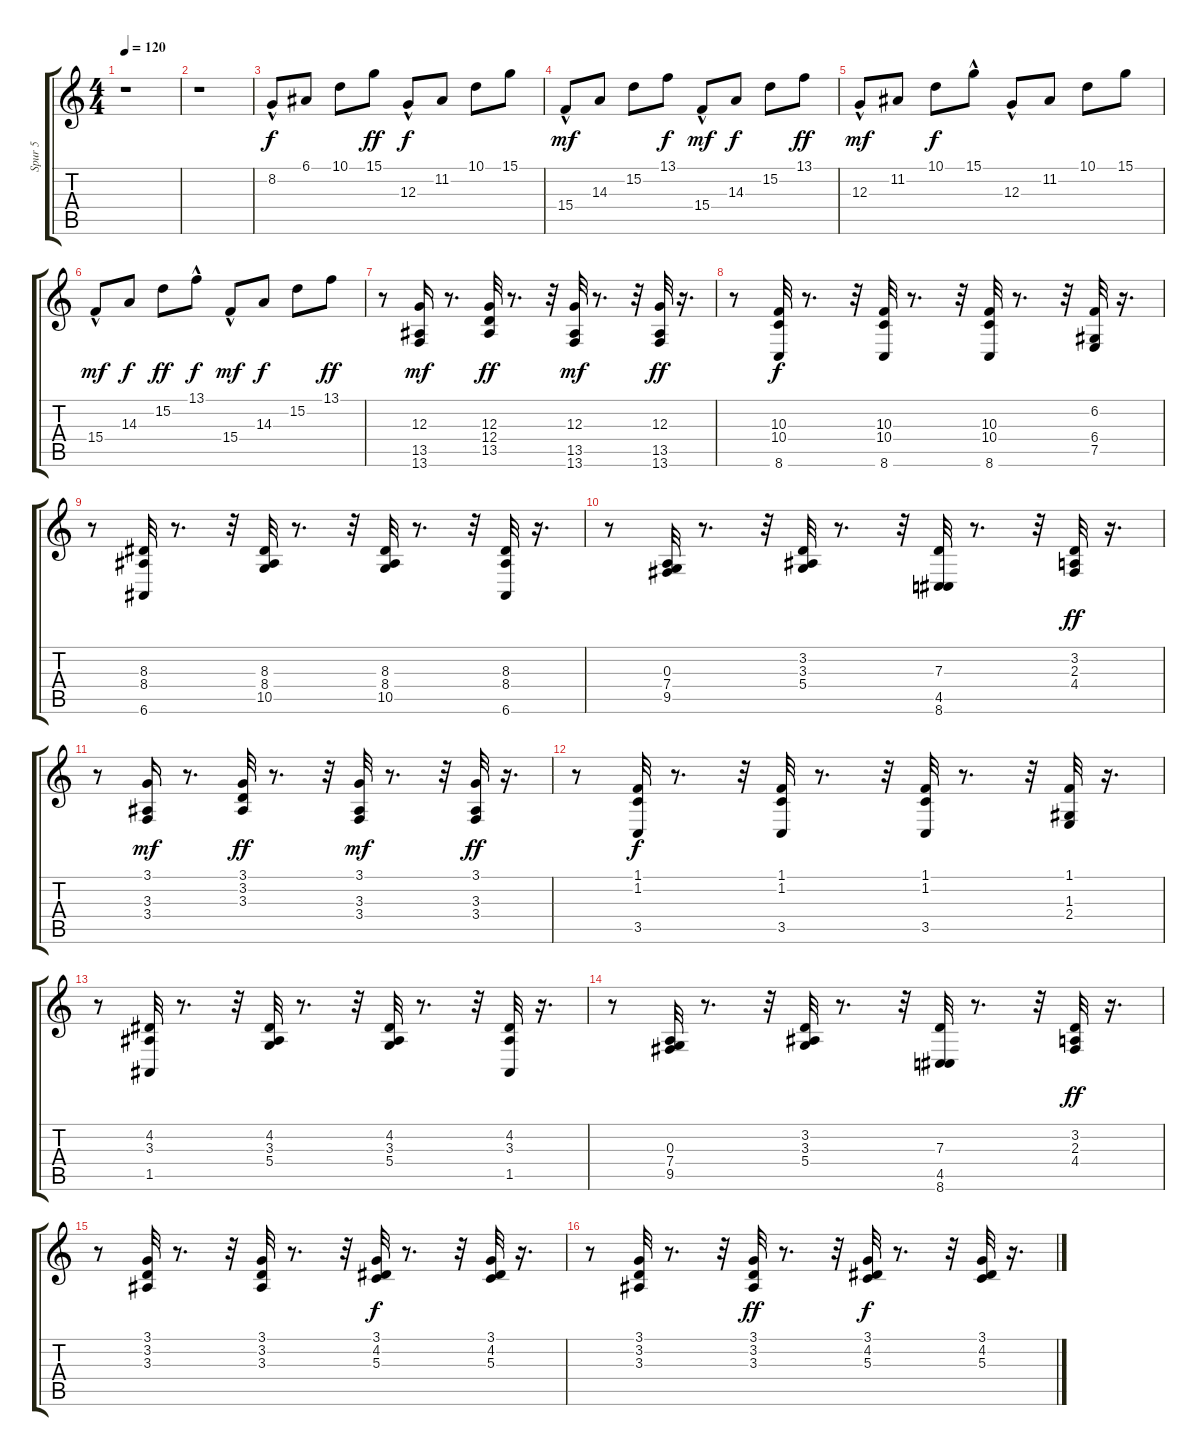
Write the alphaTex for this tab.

\track ("Spur 5" "Spur 5") {instrument acousticgrandpiano}
\staff {score tabs}
\tuning (E4 B3 G3 D3 A2 E2) {hide}
\ts (4 4)
\tempo 120
\clef g2
\ks c
r.1{dy f instrument acousticgrandpiano} |
r.1 |
8.2{hac}.8 6.1.8 10.1.8 15.1.8{dy ff} 12.3{hac}.8{dy f} 11.2.8 10.1.8 15.1.8 |
15.4{hac}.8{dy mf} 14.3.8 15.2.8 13.1.8{dy f} 15.4{hac}.8{dy mf} 14.3.8{dy f} 15.2.8 13.1.8{dy ff} |
12.3{hac}.8{dy mf} 11.2.8 10.1.8{dy f} 15.1{hac}.8 12.3{hac}.8 11.2.8 10.1.8 15.1.8 |
15.4{hac}.8{dy mf} 14.3.8{dy f} 15.2.8{dy ff} 13.1{hac}.8{dy f} 15.4{hac}.8{dy mf} 14.3.8{dy f} 15.2.8 13.1.8{dy ff} |
r.8 (12.3 13.5 13.6).16{dy mf} r.8{d} (12.3 12.4 13.5).32{dy ff} r.8{d} r.32 (12.3 13.5 13.6).32{dy mf} r.8{d} r.32 (12.3 13.5 13.6).32{dy ff} r.16{d} |
r.8 (10.3 10.4 8.6).32{dy f} r.8{d} r.32 (10.3 10.4 8.6).32 r.8{d} r.32 (10.3 10.4 8.6).32 r.8{d} r.32 (6.2 6.4 7.5).32 r.16{d} |
r.8 (8.3 8.4 6.6).32 r.8{d} r.32 (8.3 8.4 10.5).32 r.8{d} r.32 (8.3 8.4 10.5).32 r.8{d} r.32 (8.3 8.4 6.6).32 r.16{d} |
r.8 (0.3 7.4 9.5).32 r.8{d} r.32 (3.2 3.3 5.4).32 r.8{d} r.32 (7.3 4.5 8.6).32 r.8{d} r.32 (3.2 2.3 4.4).32{dy ff} r.16{d} |
r.8 (3.1 3.3 3.4).16{dy mf} r.8{d} (3.1 3.2 3.3).32{dy ff} r.8{d} r.32 (3.1 3.3 3.4).32{dy mf} r.8{d} r.32 (3.1 3.3 3.4).32{dy ff} r.16{d} |
r.8 (1.1 1.2 3.5).32{dy f} r.8{d} r.32 (1.1 1.2 3.5).32 r.8{d} r.32 (1.1 1.2 3.5).32 r.8{d} r.32 (1.1 1.3 2.4).32 r.16{d} |
r.8 (4.2 3.3 1.5).32 r.8{d} r.32 (4.2 3.3 5.4).32 r.8{d} r.32 (4.2 3.3 5.4).32 r.8{d} r.32 (4.2 3.3 1.5).32 r.16{d} |
r.8 (0.3 7.4 9.5).32 r.8{d} r.32 (3.2 3.3 5.4).32 r.8{d} r.32 (7.3 4.5 8.6).32 r.8{d} r.32 (3.2 2.3 4.4).32{dy ff} r.16{d} |
r.8 (3.1 3.2 3.3).32 r.8{d} r.32 (3.1 3.2 3.3).32 r.8{d} r.32 (3.1 4.2 5.3).32{dy f} r.8{d} r.32 (3.1 4.2 5.3).32 r.16{d} |
r.8 (3.1 3.2 3.3).32 r.8{d} r.32 (3.1 3.2 3.3).32{dy ff} r.8{d} r.32 (3.1 4.2 5.3).32{dy f} r.8{d} r.32 (3.1 4.2 5.3).32 r.16{d}
